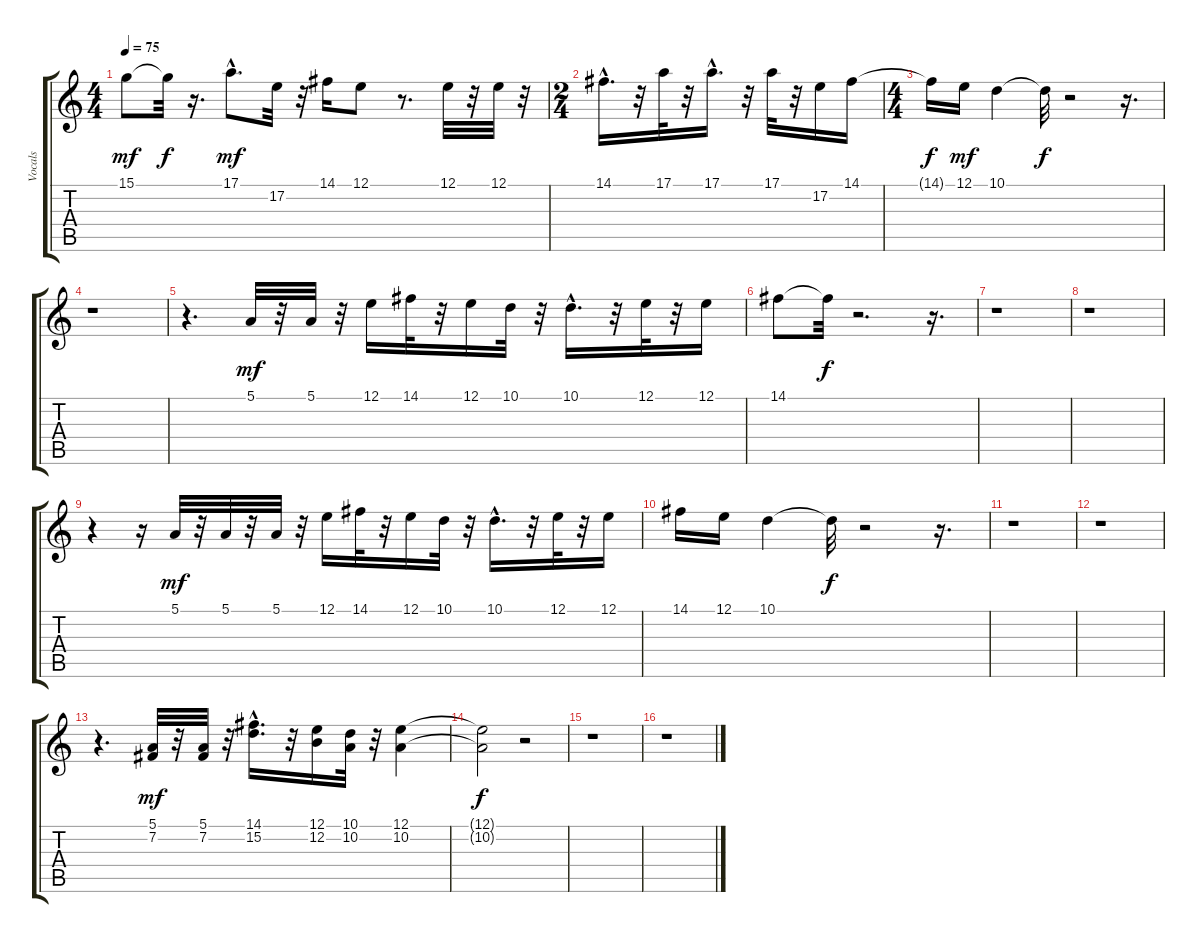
\track ("Vocals" "Vocals") {instrument lead3calliope}
\staff {score tabs}
\tuning (E4 B3 G3 D3 A2 E2) {hide}
\ts (4 4)
\tempo 75
\clef g2
\ks c
15.1.8{dy mf} 15.1{t}.32{dy f} r.16{d} 17.1{hac}.8{d dy mf} 17.2.32 r.32 14.1.16 12.1.8 r.8{d} 12.1.32 r.32 12.1.32 r.32 |
\ts (2 4)
14.1{hac}.16{d} r.32 17.1.32 r.32 17.1{hac}.16{d} r.32 17.1.32 r.32 17.2.16 14.1.16 |
\ts (4 4)
14.1{t}.16{dy f} 12.1.16{dy mf} 10.1.4 10.1{t}.32{dy f} r.2 r.16{d} |
r.1 |
r.4{d} 5.1.32{dy mf} r.32 5.1.32 r.32 12.1.16 14.1.32 r.32 12.1.16 10.1.32 r.32 10.1{hac}.16{d} r.32 12.1.32 r.32 12.1.16 |
14.1.8 14.1{t}.32{dy f} r.2{d} r.16{d} |
r.1 |
r.1 |
r.4 r.16 5.1.32{dy mf} r.32 5.1.32 r.32 5.1.32 r.32 12.1.16 14.1.32 r.32 12.1.16 10.1.32 r.32 10.1{hac}.16{d} r.32 12.1.32 r.32 12.1.16 |
14.1.16 12.1.16 10.1.4 10.1{t}.32{dy f} r.2 r.16{d} |
r.1 |
r.1 |
r.4{d} (5.1 7.2).32{dy mf} r.32 (5.1 7.2).32 r.32 (14.1{hac} 15.2{hac}).16{d} r.32 (12.1 12.2).16 (10.1 10.2).32 r.32 (12.1 10.2).4 |
(12.1{t} 10.2{t}).2{dy f} r.2 |
r.1 |
r.1
